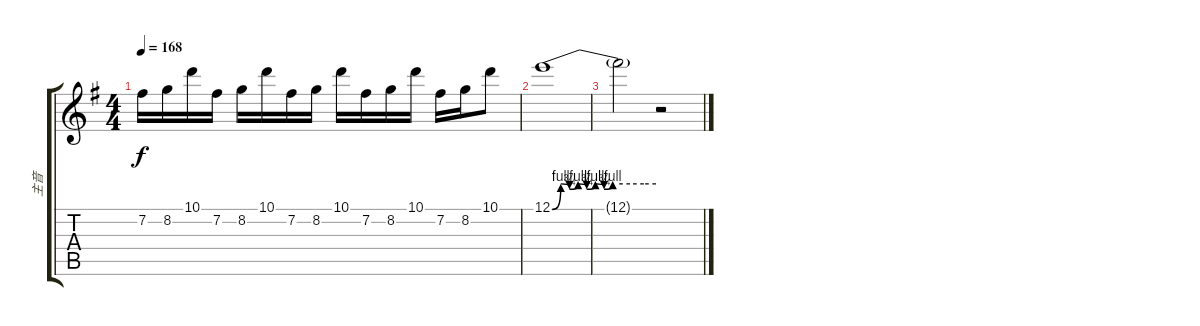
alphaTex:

\track ("主音" "主音") {instrument overdrivenguitar}
\staff {score tabs}
\tuning (E4 B3 G3 D3 A2 E2) {hide}
\ts (4 4)
\tempo 168
\clef g2
\ks g
7.2.16{dy f} 8.2.16 10.1.16 7.2.16 8.2.16 10.1.16 7.2.16 8.2.16 10.1.16 7.2.16 8.2.16 10.1.16 7.2.16 8.2.16 10.1.8 |
12.1{be (custom 0 0 5 4 10 3 15 4 20 3 25 4 30 3 35 4 45 4 53 4 60 4)}.1 |
12.1{t}.2{txt ""} r.2
